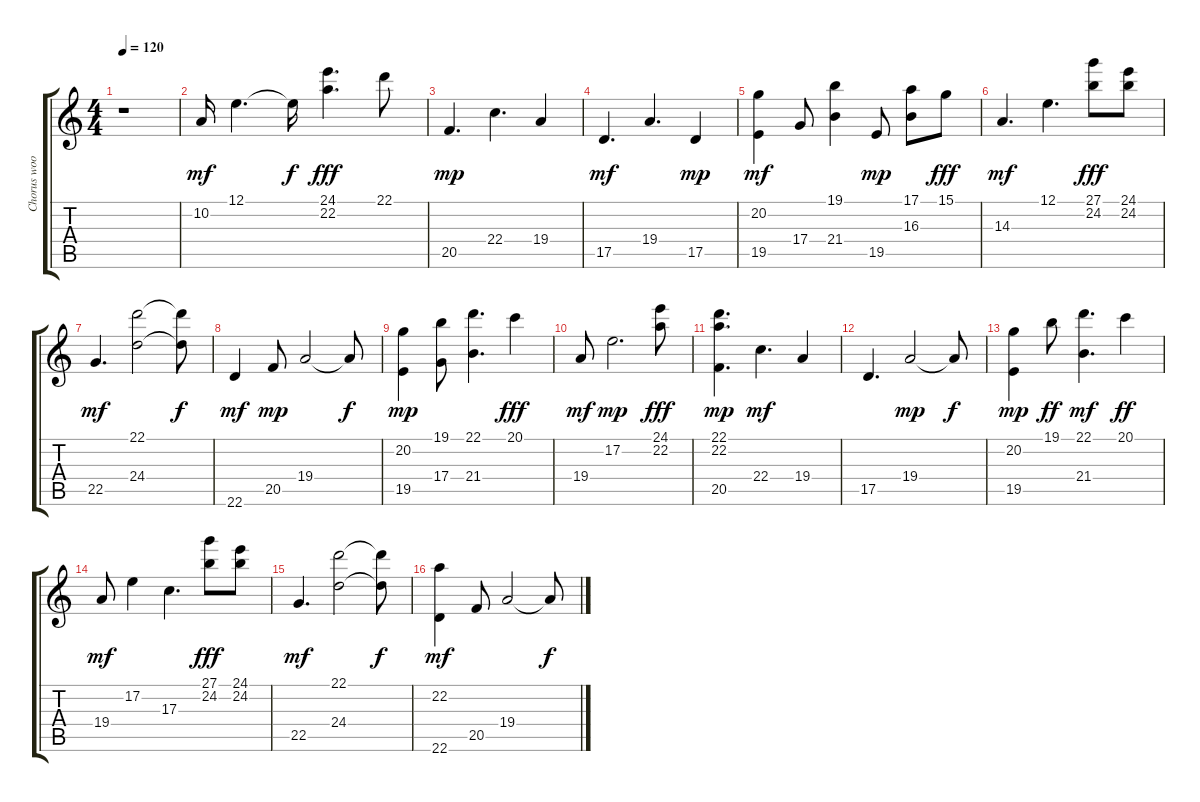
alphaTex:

\track ("Chorus woodwind" "Chorus woo") {instrument whistle}
\staff {score tabs}
\tuning (E4 B3 G3 D3 A2 E2) {hide}
\ts (4 4)
\tempo 120
\clef g2
\ks c
r.1{dy mf} |
10.2.16 12.1.4{d} 12.1{t}.16{dy f} (24.1 22.2).4{d dy fff} 22.1.8 |
20.5.4{d dy mp} 22.4.4{d} 19.4.4 |
17.5.4{d dy mf} 19.4.4{d} 17.5.4{dy mp} |
(20.2 19.5).4{dy mf} 17.4.8 (19.1 21.4).4 19.5.8{dy mp} (17.1 16.3).8 15.1.8{dy fff} |
14.3.4{d dy mf} 12.1.4{d} (27.1 24.2).8{dy fff} (24.1 24.2).8 |
22.5.4{d dy mf} (22.1 24.4).2 (22.1{t} 24.4{t}).8{dy f} |
22.6.4{dy mf} 20.5.8{dy mp} 19.4.2 19.4{t}.8{dy f} |
(20.2 19.5).4{dy mp} (19.1 17.4).8 (22.1 21.4).4{d} 20.1.4{dy fff} |
19.4.8{dy mf} 17.2.2{d dy mp} (24.1 22.2).8{dy fff} |
(22.1 22.2 20.5).4{d dy mp} 22.4.4{d dy mf} 19.4.4 |
17.5.4{d} 19.4.2{dy mp} 19.4{t}.8{dy f} |
(20.2 19.5).4{dy mp} 19.1.8{dy ff} (22.1 21.4).4{d dy mf} 20.1.4{dy ff} |
19.4.8{dy mf} 17.2.4 17.3.4{d} (27.1 24.2).8{dy fff} (24.1 24.2).8 |
22.5.4{d dy mf} (22.1 24.4).2 (22.1{t} 24.4{t}).8{dy f} |
(22.2 22.6).4{dy mf} 20.5.8 19.4.2 19.4{t}.8{dy f}
